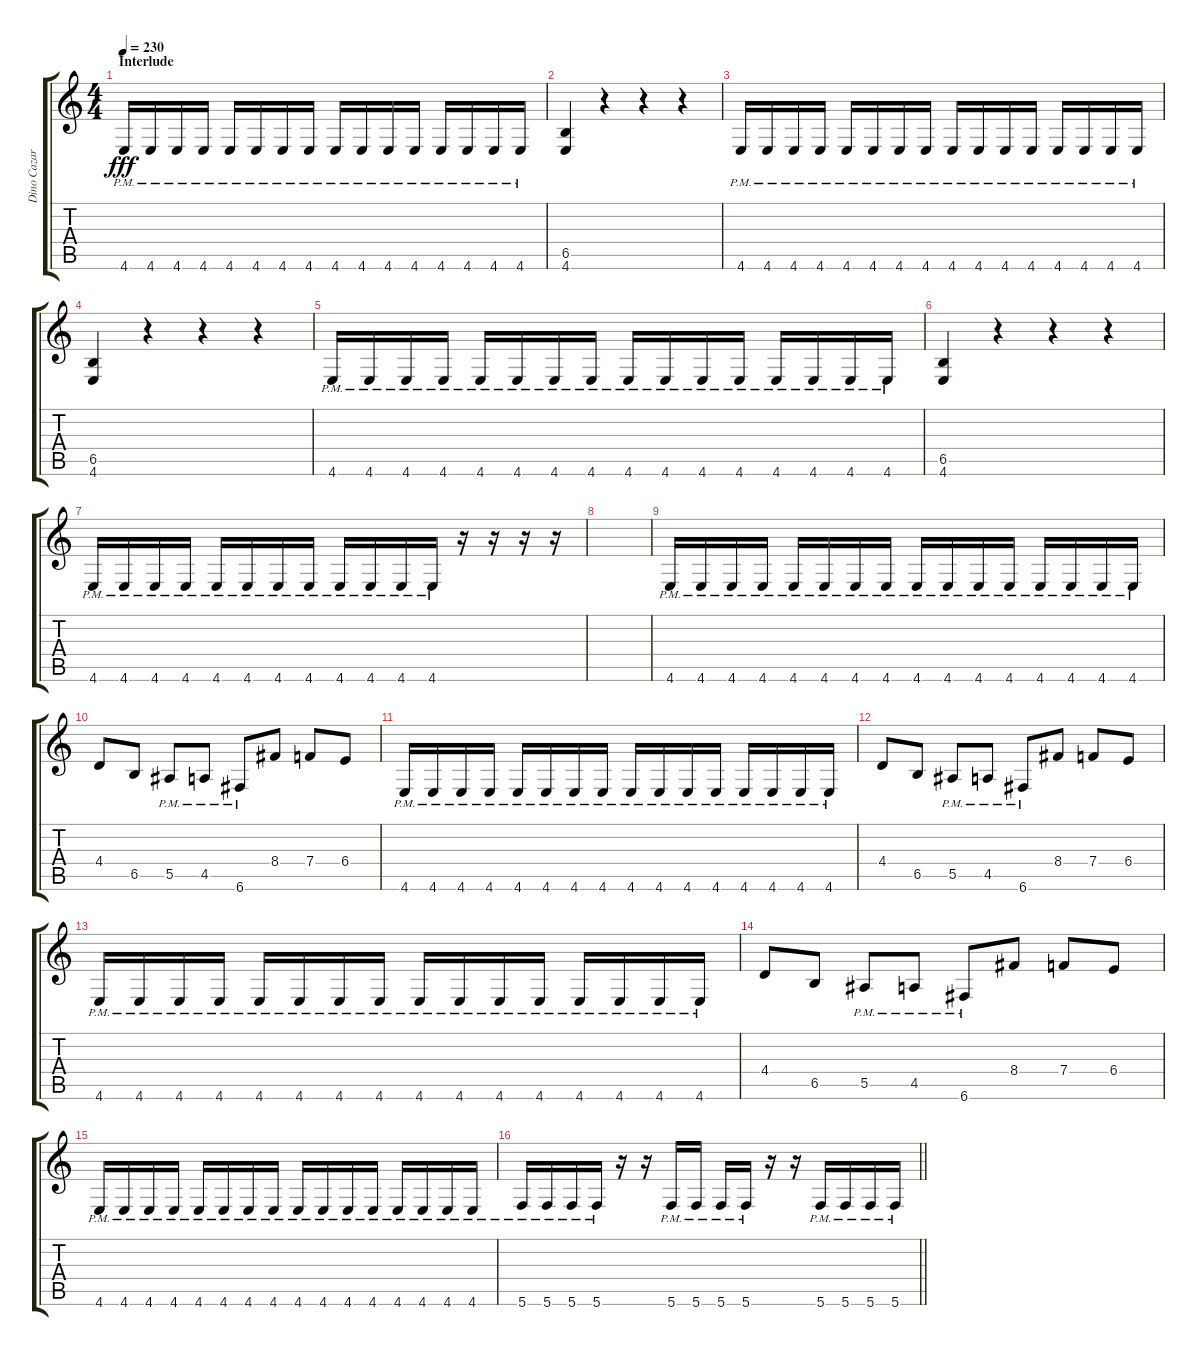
\track ("Dino Cazares (Right)" "Dino Cazar") {instrument overdrivenguitar}
\staff {score tabs}
\tuning (C4 G3 Eb3 Bb2 F2 C2) {hide}
\ts (4 4)
\section ("" "Interlude")
\tempo 230
\clef g2
\ks c
4.6{pm}.16{dy fff} 4.6{pm}.16 4.6{pm}.16 4.6{pm}.16 4.6{pm}.16 4.6{pm}.16 4.6{pm}.16 4.6{pm}.16 4.6{pm}.16 4.6{pm}.16 4.6{pm}.16 4.6{pm}.16 4.6{pm}.16 4.6{pm}.16 4.6{pm}.16 4.6{pm}.16 |
(6.5 4.6).4 r.4 r.4 r.4 |
4.6{pm}.16 4.6{pm}.16 4.6{pm}.16 4.6{pm}.16 4.6{pm}.16 4.6{pm}.16 4.6{pm}.16 4.6{pm}.16 4.6{pm}.16 4.6{pm}.16 4.6{pm}.16 4.6{pm}.16 4.6{pm}.16 4.6{pm}.16 4.6{pm}.16 4.6{pm}.16 |
(6.5 4.6).4 r.4 r.4 r.4 |
4.6{pm}.16 4.6{pm}.16 4.6{pm}.16 4.6{pm}.16 4.6{pm}.16 4.6{pm}.16 4.6{pm}.16 4.6{pm}.16 4.6{pm}.16 4.6{pm}.16 4.6{pm}.16 4.6{pm}.16 4.6{pm}.16 4.6{pm}.16 4.6{pm}.16 4.6{pm}.16 |
(6.5 4.6).4 r.4 r.4 r.4 |
4.6{pm}.16 4.6{pm}.16 4.6{pm}.16 4.6{pm}.16 4.6{pm}.16 4.6{pm}.16 4.6{pm}.16 4.6{pm}.16 4.6{pm}.16 4.6{pm}.16 4.6{pm}.16 4.6{pm}.16 r.16 r.16 r.16 r.16 |
|
4.6{pm}.16 4.6{pm}.16 4.6{pm}.16 4.6{pm}.16 4.6{pm}.16 4.6{pm}.16 4.6{pm}.16 4.6{pm}.16 4.6{pm}.16 4.6{pm}.16 4.6{pm}.16 4.6{pm}.16 4.6{pm}.16 4.6{pm}.16 4.6{pm}.16 4.6{pm}.16 |
4.4.8 6.5.8 5.5{pm}.8 4.5{pm}.8 6.6{pm}.8 8.4.8 7.4.8 6.4.8 |
4.6{pm}.16 4.6{pm}.16 4.6{pm}.16 4.6{pm}.16 4.6{pm}.16 4.6{pm}.16 4.6{pm}.16 4.6{pm}.16 4.6{pm}.16 4.6{pm}.16 4.6{pm}.16 4.6{pm}.16 4.6{pm}.16 4.6{pm}.16 4.6{pm}.16 4.6{pm}.16 |
4.4.8 6.5.8 5.5{pm}.8 4.5{pm}.8 6.6{pm}.8 8.4.8 7.4.8 6.4.8 |
4.6{pm}.16 4.6{pm}.16 4.6{pm}.16 4.6{pm}.16 4.6{pm}.16 4.6{pm}.16 4.6{pm}.16 4.6{pm}.16 4.6{pm}.16 4.6{pm}.16 4.6{pm}.16 4.6{pm}.16 4.6{pm}.16 4.6{pm}.16 4.6{pm}.16 4.6{pm}.16 |
4.4.8 6.5.8 5.5{pm}.8 4.5{pm}.8 6.6{pm}.8 8.4.8 7.4.8 6.4.8 |
4.6{pm}.16 4.6{pm}.16 4.6{pm}.16 4.6{pm}.16 4.6{pm}.16 4.6{pm}.16 4.6{pm}.16 4.6{pm}.16 4.6{pm}.16 4.6{pm}.16 4.6{pm}.16 4.6{pm}.16 4.6{pm}.16 4.6{pm}.16 4.6{pm}.16 4.6{pm}.16 |
\barLineRight lightlight
5.6{pm}.16 5.6{pm}.16 5.6{pm}.16 5.6{pm}.16 r.16 r.16 5.6{pm}.16 5.6{pm}.16 5.6{pm}.16 5.6{pm}.16 r.16 r.16 5.6{pm}.16 5.6{pm}.16 5.6{pm}.16 5.6{pm}.16
